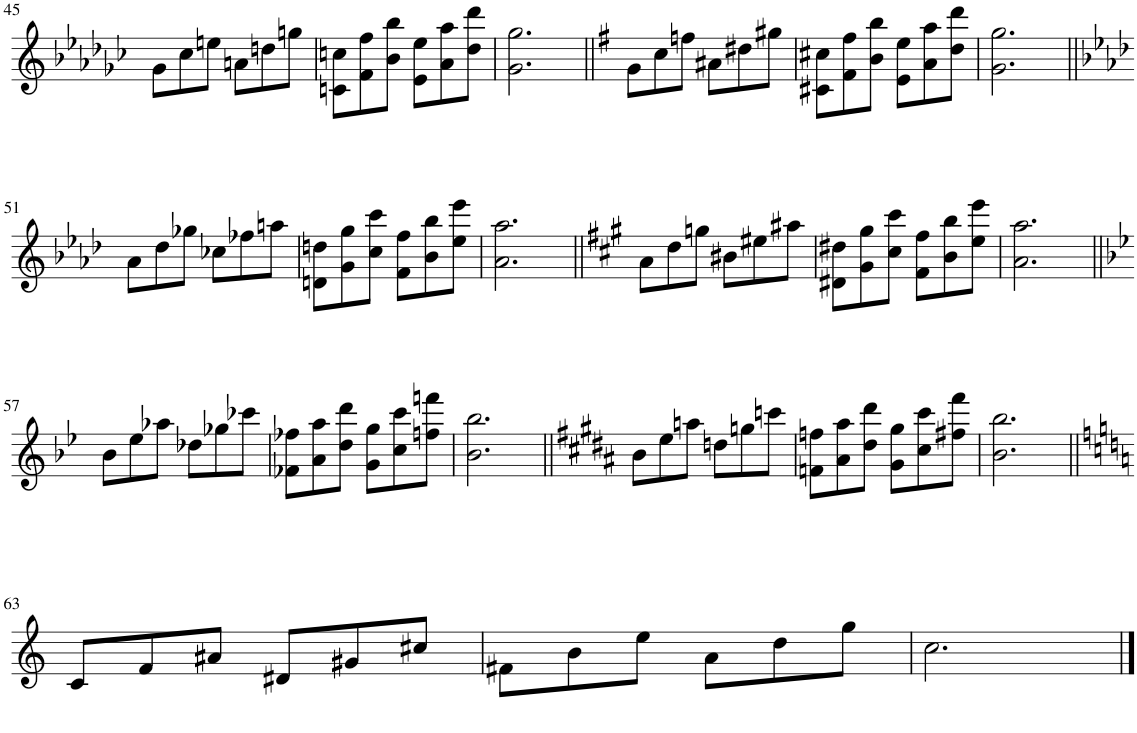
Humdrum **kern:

**kern
*part1
*staff1
*I"Oboe
*I'Ob.
!!LO:PB:g=z
*clefG2
*k[b-e-a-d-g-c-]
*M6/8
=45
8g-\L
8cc-\
8een\J
8an\L
8ddn\
8ggn\J
=46
8cn\ 8ccn\L
8f\ 8ff\
8b-\ 8bb-\J
8e-\ 8ee-\L
8a-\ 8aa-\
8dd-\ 8ddd-\J
=47
2.g-\ 2.gg-\
=48||
*k[f#]
8g\L
8cc\
8ffn\J
8a#X\L
8dd#X\
8gg#X\J
=49
8c#X\ 8cc#X\L
8f#\ 8ff#\
8b\ 8bb\J
8e\ 8ee\L
8a\ 8aa\
8dd\ 8ddd\J
=50
2.g\ 2.gg\
!!LO:LB:g=z
=51||
*k[b-e-a-d-]
8a-\L
8dd-\
8gg-X\J
8cc-X\L
8ff-X\
8aan\J
=52
8dn\ 8ddn\L
8g\ 8gg\
8cc\ 8ccc\J
8f\ 8ff\L
8b-\ 8bb-\
8ee-\ 8eee-\J
=53
2.a-\ 2.aa-\
=54||
*k[f#c#g#]
8a\L
8dd\
8ggn\J
8b#X\L
8ee#X\
8aa#X\J
=55
8d#X\ 8dd#X\L
8g#\ 8gg#\
8cc#\ 8ccc#\J
8f#\ 8ff#\L
8b\ 8bb\
8ee\ 8eee\J
=56
2.a\ 2.aa\
!!LO:LB:g=z
=57||
*k[b-e-]
8b-\L
8ee-\
8aa-X\J
8dd-X\L
8gg-X\
8ccc-X\J
=58
8f-X\ 8ff-X\L
8a\ 8aa\
8dd\ 8ddd\J
8g\ 8gg\L
8cc\ 8ccc\
8ffn\ 8fffn\J
=59
2.b-\ 2.bb-\
=60||
*k[f#c#g#d#a#]
8b\L
8ee\
8aan\J
8ddn\L
8ggn\
8cccn\J
=61
8fn\ 8ffn\L
8a#\ 8aa#\
8dd#\ 8ddd#\J
8g#\ 8gg#\L
8cc#\ 8ccc#\
8ff#X\ 8fff#\J
=62
2.b\ 2.bb\
!!LO:LB:g=z
=63||
*k[]
8c/L
8f/
8a#X/J
8d#X/L
8g#X/
8cc#X/J
=64
8f#X\L
8b\
8ee\J
8a\L
8dd\
8gg\J
=65
2.cc\
==
*-
